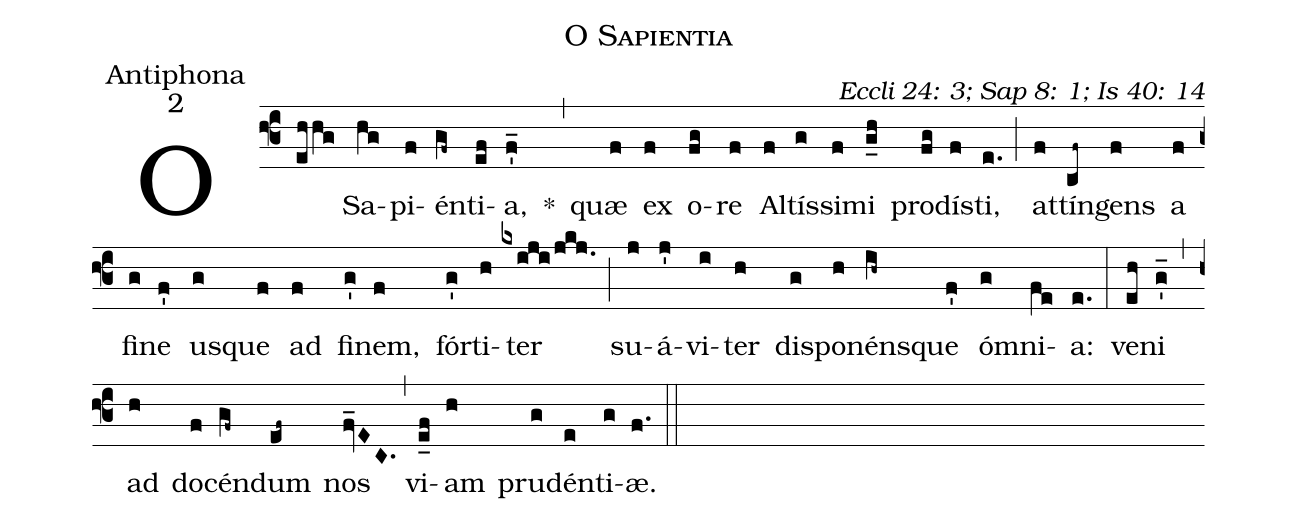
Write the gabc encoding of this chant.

name: O Sapientia;
office-part: Antiphona;
mode: 2;
commentary: Eccli 24: 3; Sap 8: 1; Is 40: 14;
%%
(f3) O(ehhg) Sa(hg)pi(f)én(gf~)ti(ef)a,(f'_) *(,) quæ(f) ex(f) o(fg)re(f) Al(f)tís(g)si(f)mi(g_h) pro(fg)dís(f)ti,(e.) (;) at(f)tín(cf~)gens(f) a(f) fi(g)ne(f') us(g)que(f) ad(f) fi(g')nem,(f) fór(g')ti(h)ter(kxiji/jkj.) (;) su(j)á(j')vi(i)ter(h) dis(g)po(h)néns(ih~)que(f') óm(g)ni(fe)a:(e.) (:)
ve(eh)ni(g'_) (,) ad(h) do(f)cén(gf~)dum(ef~) nos(fv_EC.) (,) vi(e_f)am(h) pru(g)dén(e)ti(g)æ.(f.) (::)
